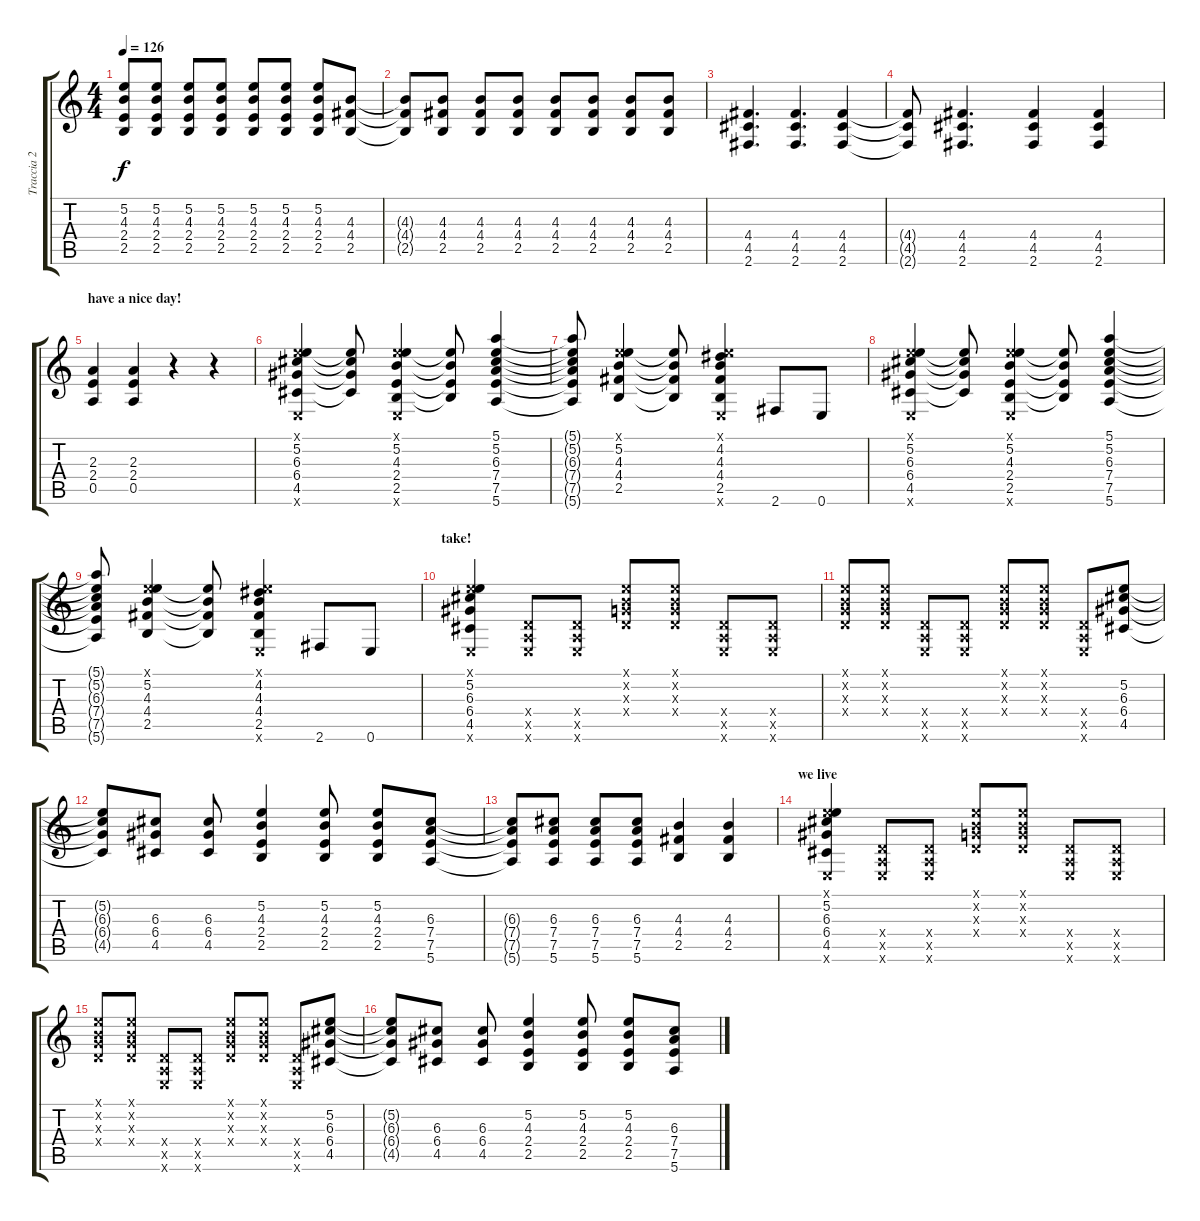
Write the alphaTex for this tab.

\track ("Traccia 2" "Traccia 2") {instrument distortionguitar}
\staff {score tabs}
\tuning (E4 B3 G3 D3 A2 E2) {hide}
\ts (4 4)
\tempo 126
\clef g2
\ks c
(5.2{t} 4.3{t} 2.4{t} 2.5{t}).8{dy f} (5.2 4.3 2.4 2.5).8 (5.2 4.3 2.4 2.5).8 (5.2 4.3 2.4 2.5).8 (5.2 4.3 2.4 2.5).8 (5.2 4.3 2.4 2.5).8 (5.2 4.3 2.4 2.5).8 (4.3 4.4 2.5).8 |
(4.3{t} 4.4{t} 2.5{t}).8 (4.3 4.4 2.5).8 (4.3 4.4 2.5).8 (4.3 4.4 2.5).8 (4.3 4.4 2.5).8 (4.3 4.4 2.5).8 (4.3 4.4 2.5).8 (4.3 4.4 2.5).8 |
(4.4 4.5 2.6).4{d} (4.4 4.5 2.6).4{d} (4.4 4.5 2.6).4 |
(4.4{t} 4.5{t} 2.6{t}).8 (4.4 4.5 2.6).4{d} (4.4 4.5 2.6).4 (4.4 4.5 2.6).4 |
\section ("" "have a nice day!")
(2.3 2.4 0.5).4 (2.3 2.4 0.5).4 r.4 r.4 |
(0.1{x} 5.2 6.3 6.4 4.5 0.6{x}).4 (5.2{t} 6.3{t} 6.4{t} 4.5{t}).8 (0.1{x} 5.2 4.3 2.4 2.5 0.6{x}).4 (5.2{t} 4.3{t} 2.4{t} 2.5{t}).8 (5.1 5.2 6.3 7.4 7.5 5.6).4 |
(5.1{t} 5.2{t} 6.3{t} 7.4{t} 7.5{t} 5.6{t}).8 (0.1{x} 5.2 4.3 4.4 2.5).4 (5.2{t} 4.3{t} 4.4{t} 2.5{t}).8 (0.1{x} 4.2 4.3 4.4 2.5 0.6{x}).4 2.6.8 0.6.8 |
(0.1{x} 5.2 6.3 6.4 4.5 0.6{x}).4 (5.2{t} 6.3{t} 6.4{t} 4.5{t}).8 (0.1{x} 5.2 4.3 2.4 2.5 0.6{x}).4 (5.2{t} 4.3{t} 2.4{t} 2.5{t}).8 (5.1 5.2 6.3 7.4 7.5 5.6).4 |
(5.1{t} 5.2{t} 6.3{t} 7.4{t} 7.5{t} 5.6{t}).8 (0.1{x} 5.2 4.3 4.4 2.5).4 (5.2{t} 4.3{t} 4.4{t} 2.5{t}).8 (0.1{x} 4.2 4.3 4.4 2.5 0.6{x}).4 2.6.8 0.6.8 |
\section ("" "take!")
(0.1{x} 5.2 6.3 6.4 4.5 0.6{x}).4 (0.4{x} 0.5{x} 0.6{x}).8 (0.4{x} 0.5{x} 0.6{x}).8 (0.1{x} 0.2{x} 0.3{x} 0.4{x}).8 (0.1{x} 0.2{x} 0.3{x} 0.4{x}).8 (0.4{x} 0.5{x} 0.6{x}).8 (0.4{x} 0.5{x} 0.6{x}).8 |
(0.1{x} 0.2{x} 0.3{x} 0.4{x}).8 (0.1{x} 0.2{x} 0.3{x} 0.4{x}).8 (0.4{x} 0.5{x} 0.6{x}).8 (0.4{x} 0.5{x} 0.6{x}).8 (0.1{x} 0.2{x} 0.3{x} 0.4{x}).8 (0.1{x} 0.2{x} 0.3{x} 0.4{x}).8 (0.4{x} 0.5{x} 0.6{x}).8 (5.2 6.3 6.4 4.5).8 |
(5.2{t} 6.3{t} 6.4{t} 4.5{t}).8 (6.3 6.4 4.5).8 (6.3 6.4 4.5).8 (5.2 4.3 2.4 2.5).4 (5.2 4.3 2.4 2.5).8 (5.2 4.3 2.4 2.5).8 (6.3 7.4 7.5 5.6).8 |
(6.3{t} 7.4{t} 7.5{t} 5.6{t}).8 (6.3 7.4 7.5 5.6).8 (6.3 7.4 7.5 5.6).8 (6.3 7.4 7.5 5.6).8 (4.3 4.4 2.5).4 (4.3 4.4 2.5).4 |
\section ("" "we live")
(0.1{x} 5.2 6.3 6.4 4.5 0.6{x}).4 (0.4{x} 0.5{x} 0.6{x}).8 (0.4{x} 0.5{x} 0.6{x}).8 (0.1{x} 0.2{x} 0.3{x} 0.4{x}).8 (0.1{x} 0.2{x} 0.3{x} 0.4{x}).8 (0.4{x} 0.5{x} 0.6{x}).8 (0.4{x} 0.5{x} 0.6{x}).8 |
(0.1{x} 0.2{x} 0.3{x} 0.4{x}).8 (0.1{x} 0.2{x} 0.3{x} 0.4{x}).8 (0.4{x} 0.5{x} 0.6{x}).8 (0.4{x} 0.5{x} 0.6{x}).8 (0.1{x} 0.2{x} 0.3{x} 0.4{x}).8 (0.1{x} 0.2{x} 0.3{x} 0.4{x}).8 (0.4{x} 0.5{x} 0.6{x}).8 (5.2 6.3 6.4 4.5).8 |
(5.2{t} 6.3{t} 6.4{t} 4.5{t}).8 (6.3 6.4 4.5).8 (6.3 6.4 4.5).8 (5.2 4.3 2.4 2.5).4 (5.2 4.3 2.4 2.5).8 (5.2 4.3 2.4 2.5).8 (6.3 7.4 7.5 5.6).8
